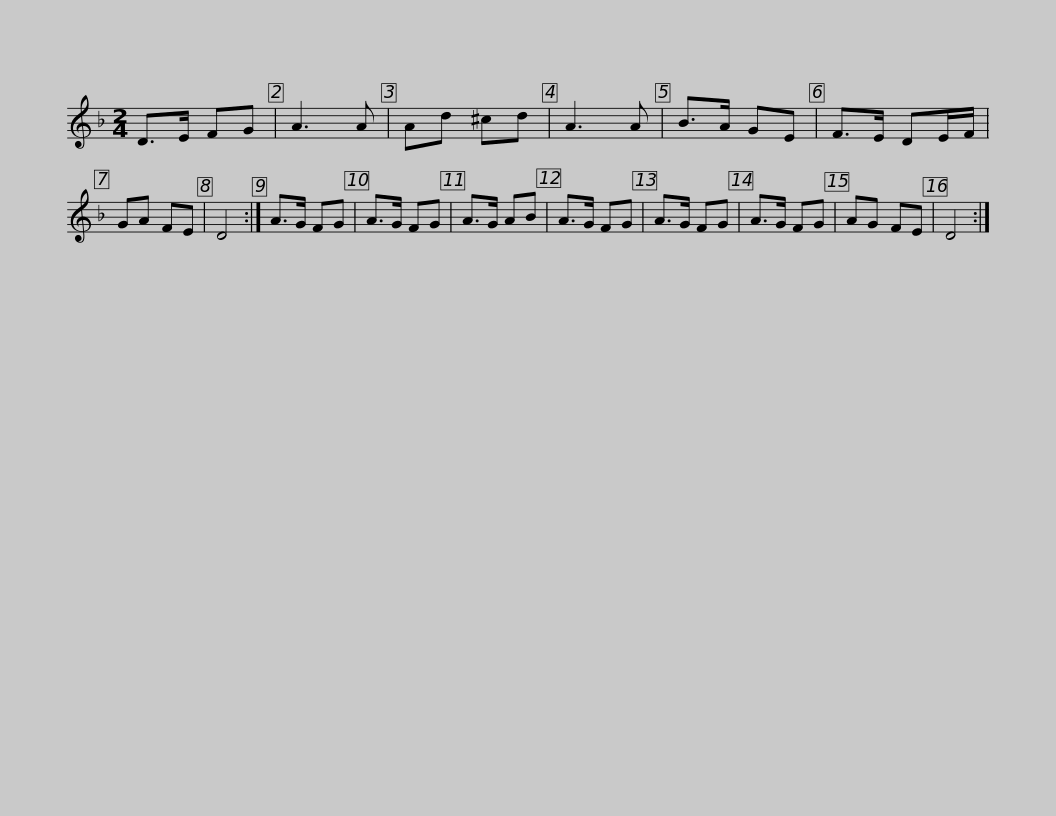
X:1
L:1/8
M:2/4
I:linebreak $
K:Dmin
V:1 treble
V:1
 D>E FG | A3 A | Ad ^cd | A3 A | B>A GE | %5
 F>E DE/F/ | GA FE | D4 :| A>G FG | A>G FG |$ %10
 A>G AB | A>G FG | A>G FG | A>G FG | AG FE | %15
 D4 :| %16
